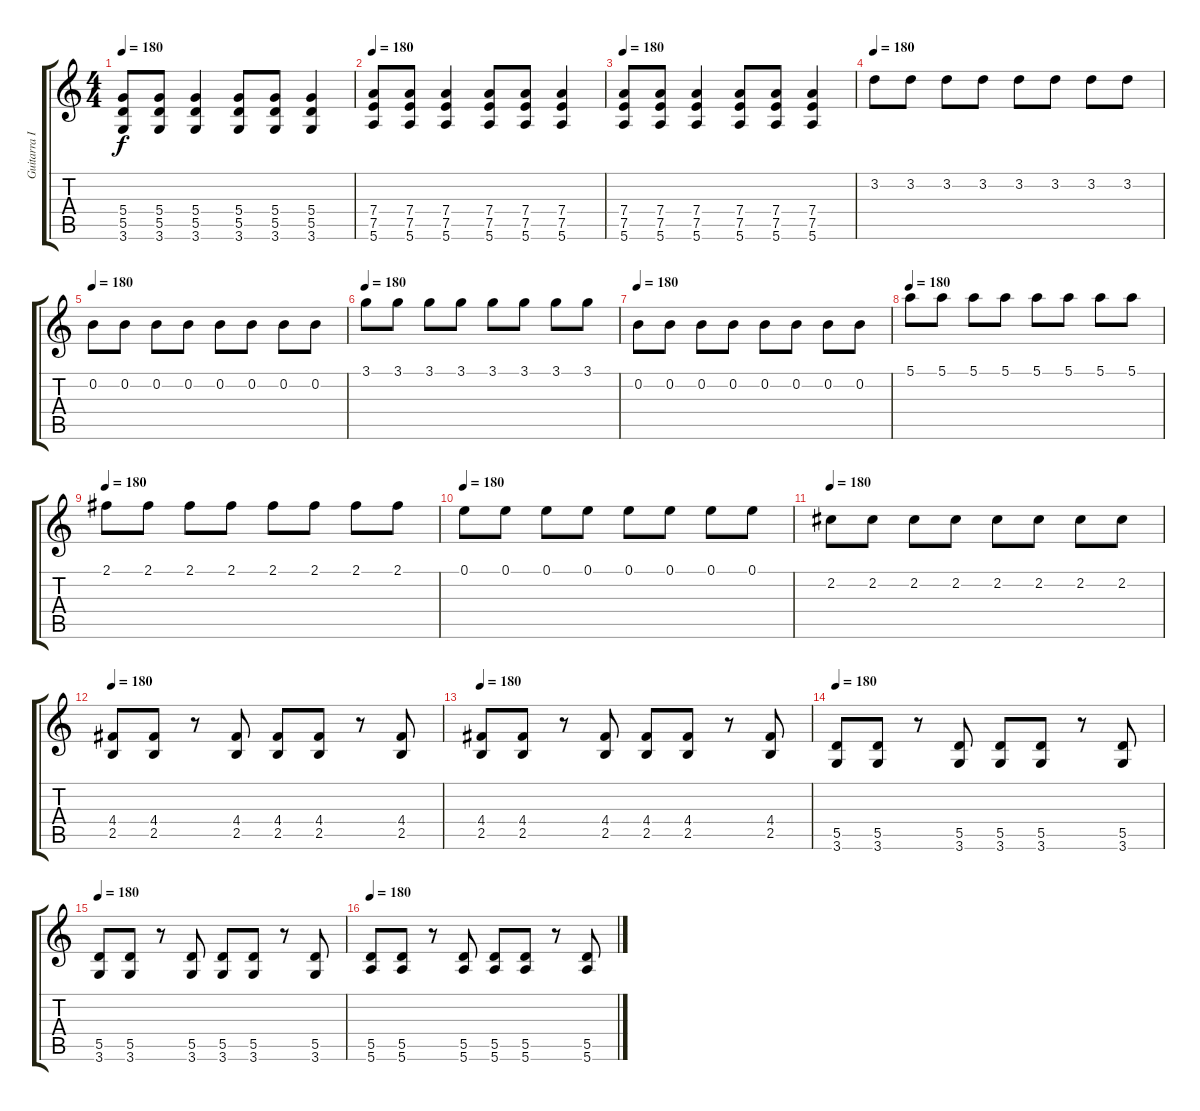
\track ("Guitarra II" "Guitarra I") {instrument distortionguitar}
\staff {score tabs}
\tuning (E4 B3 G3 D3 A2 E2) {hide}
\ts (4 4)
\tempo 180
\clef g2
\ks c
(5.4 5.5 3.6).8{dy f} (5.4 5.5 3.6).8 (5.4 5.5 3.6).4 (5.4 5.5 3.6).8 (5.4 5.5 3.6).8 (5.4 5.5 3.6).4 |
\tempo 180
(7.4 7.5 5.6).8 (7.4 7.5 5.6).8 (7.4 7.5 5.6).4 (7.4 7.5 5.6).8 (7.4 7.5 5.6).8 (7.4 7.5 5.6).4 |
\tempo 180
(7.4 7.5 5.6).8 (7.4 7.5 5.6).8 (7.4 7.5 5.6).4 (7.4 7.5 5.6).8 (7.4 7.5 5.6).8 (7.4 7.5 5.6).4 |
\tempo 180
3.2.8 3.2.8 3.2.8 3.2.8 3.2.8 3.2.8 3.2.8 3.2.8 |
\tempo 180
0.2.8 0.2.8 0.2.8 0.2.8 0.2.8 0.2.8 0.2.8 0.2.8 |
\tempo 180
3.1.8 3.1.8 3.1.8 3.1.8 3.1.8 3.1.8 3.1.8 3.1.8 |
\tempo 180
0.2.8 0.2.8 0.2.8 0.2.8 0.2.8 0.2.8 0.2.8 0.2.8 |
\tempo 180
5.1.8 5.1.8 5.1.8 5.1.8 5.1.8 5.1.8 5.1.8 5.1.8 |
\tempo 180
2.1.8 2.1.8 2.1.8 2.1.8 2.1.8 2.1.8 2.1.8 2.1.8 |
\tempo 180
0.1.8 0.1.8 0.1.8 0.1.8 0.1.8 0.1.8 0.1.8 0.1.8 |
\tempo 180
2.2.8 2.2.8 2.2.8 2.2.8 2.2.8 2.2.8 2.2.8 2.2.8 |
\tempo 180
(4.4 2.5).8 (4.4 2.5).8 r.8 (4.4 2.5).8 (4.4 2.5).8 (4.4 2.5).8 r.8 (4.4 2.5).8 |
\tempo 180
(4.4 2.5).8 (4.4 2.5).8 r.8 (4.4 2.5).8 (4.4 2.5).8 (4.4 2.5).8 r.8 (4.4 2.5).8 |
\tempo 180
(5.5 3.6).8 (5.5 3.6).8 r.8 (5.5 3.6).8 (5.5 3.6).8 (5.5 3.6).8 r.8 (5.5 3.6).8 |
\tempo 180
(5.5 3.6).8 (5.5 3.6).8 r.8 (5.5 3.6).8 (5.5 3.6).8 (5.5 3.6).8 r.8 (5.5 3.6).8 |
\tempo 180
(5.5 5.6).8 (5.5 5.6).8 r.8 (5.5 5.6).8 (5.5 5.6).8 (5.5 5.6).8 r.8 (5.5 5.6).8
